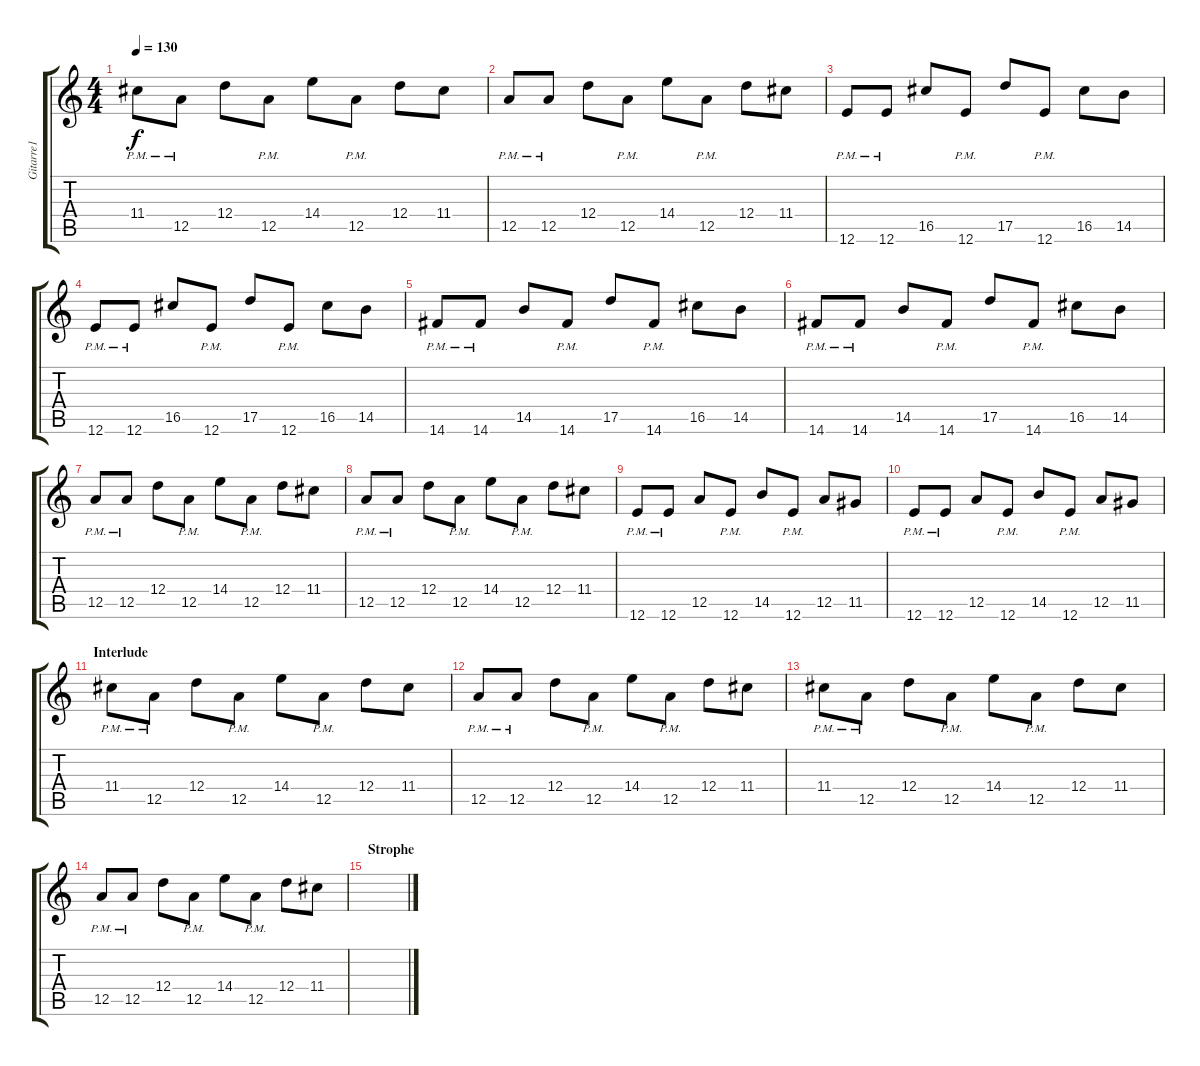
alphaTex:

\track ("Gitarre1" "Gitarre1") {instrument overdrivenguitar}
\staff {score tabs}
\tuning (E4 B3 G3 D3 A2 E2) {hide}
\ts (4 4)
\tempo 130
\clef g2
\ks c
11.4{pm}.8{dy f volume 13} 12.5{pm}.8 12.4.8 12.5{pm}.8 14.4.8 12.5{pm}.8 12.4.8 11.4.8 |
12.5{pm}.8 12.5{pm}.8 12.4.8 12.5{pm}.8 14.4.8 12.5{pm}.8 12.4.8 11.4.8 |
12.6{pm}.8 12.6{pm}.8 16.5.8 12.6{pm}.8 17.5.8 12.6{pm}.8 16.5.8 14.5.8 |
12.6{pm}.8 12.6{pm}.8 16.5.8 12.6{pm}.8 17.5.8 12.6{pm}.8 16.5.8 14.5.8 |
14.6{pm}.8 14.6{pm}.8 14.5.8 14.6{pm}.8 17.5.8 14.6{pm}.8 16.5.8 14.5.8 |
14.6{pm}.8 14.6{pm}.8 14.5.8 14.6{pm}.8 17.5.8 14.6{pm}.8 16.5.8 14.5.8 |
12.5{pm}.8{volume 13} 12.5{pm}.8 12.4.8 12.5{pm}.8 14.4.8 12.5{pm}.8 12.4.8 11.4.8 |
12.5{pm}.8 12.5{pm}.8 12.4.8 12.5{pm}.8 14.4.8 12.5{pm}.8 12.4.8 11.4.8 |
12.6{pm}.8{volume 13} 12.6{pm}.8 12.5.8 12.6{pm}.8 14.5.8 12.6{pm}.8 12.5.8 11.5.8 |
12.6{pm}.8 12.6{pm}.8 12.5.8 12.6{pm}.8 14.5.8 12.6{pm}.8 12.5.8 11.5.8 |
\section ("" "Interlude")
11.4{pm}.8 12.5{pm}.8 12.4.8 12.5{pm}.8 14.4.8 12.5{pm}.8 12.4.8 11.4.8 |
12.5{pm}.8 12.5{pm}.8 12.4.8 12.5{pm}.8 14.4.8 12.5{pm}.8 12.4.8 11.4.8 |
11.4{pm}.8 12.5{pm}.8 12.4.8 12.5{pm}.8 14.4.8 12.5{pm}.8 12.4.8 11.4.8 |
12.5{pm}.8 12.5{pm}.8 12.4.8 12.5{pm}.8 14.4.8 12.5{pm}.8 12.4.8 11.4.8 |
\section ("" "Strophe")
